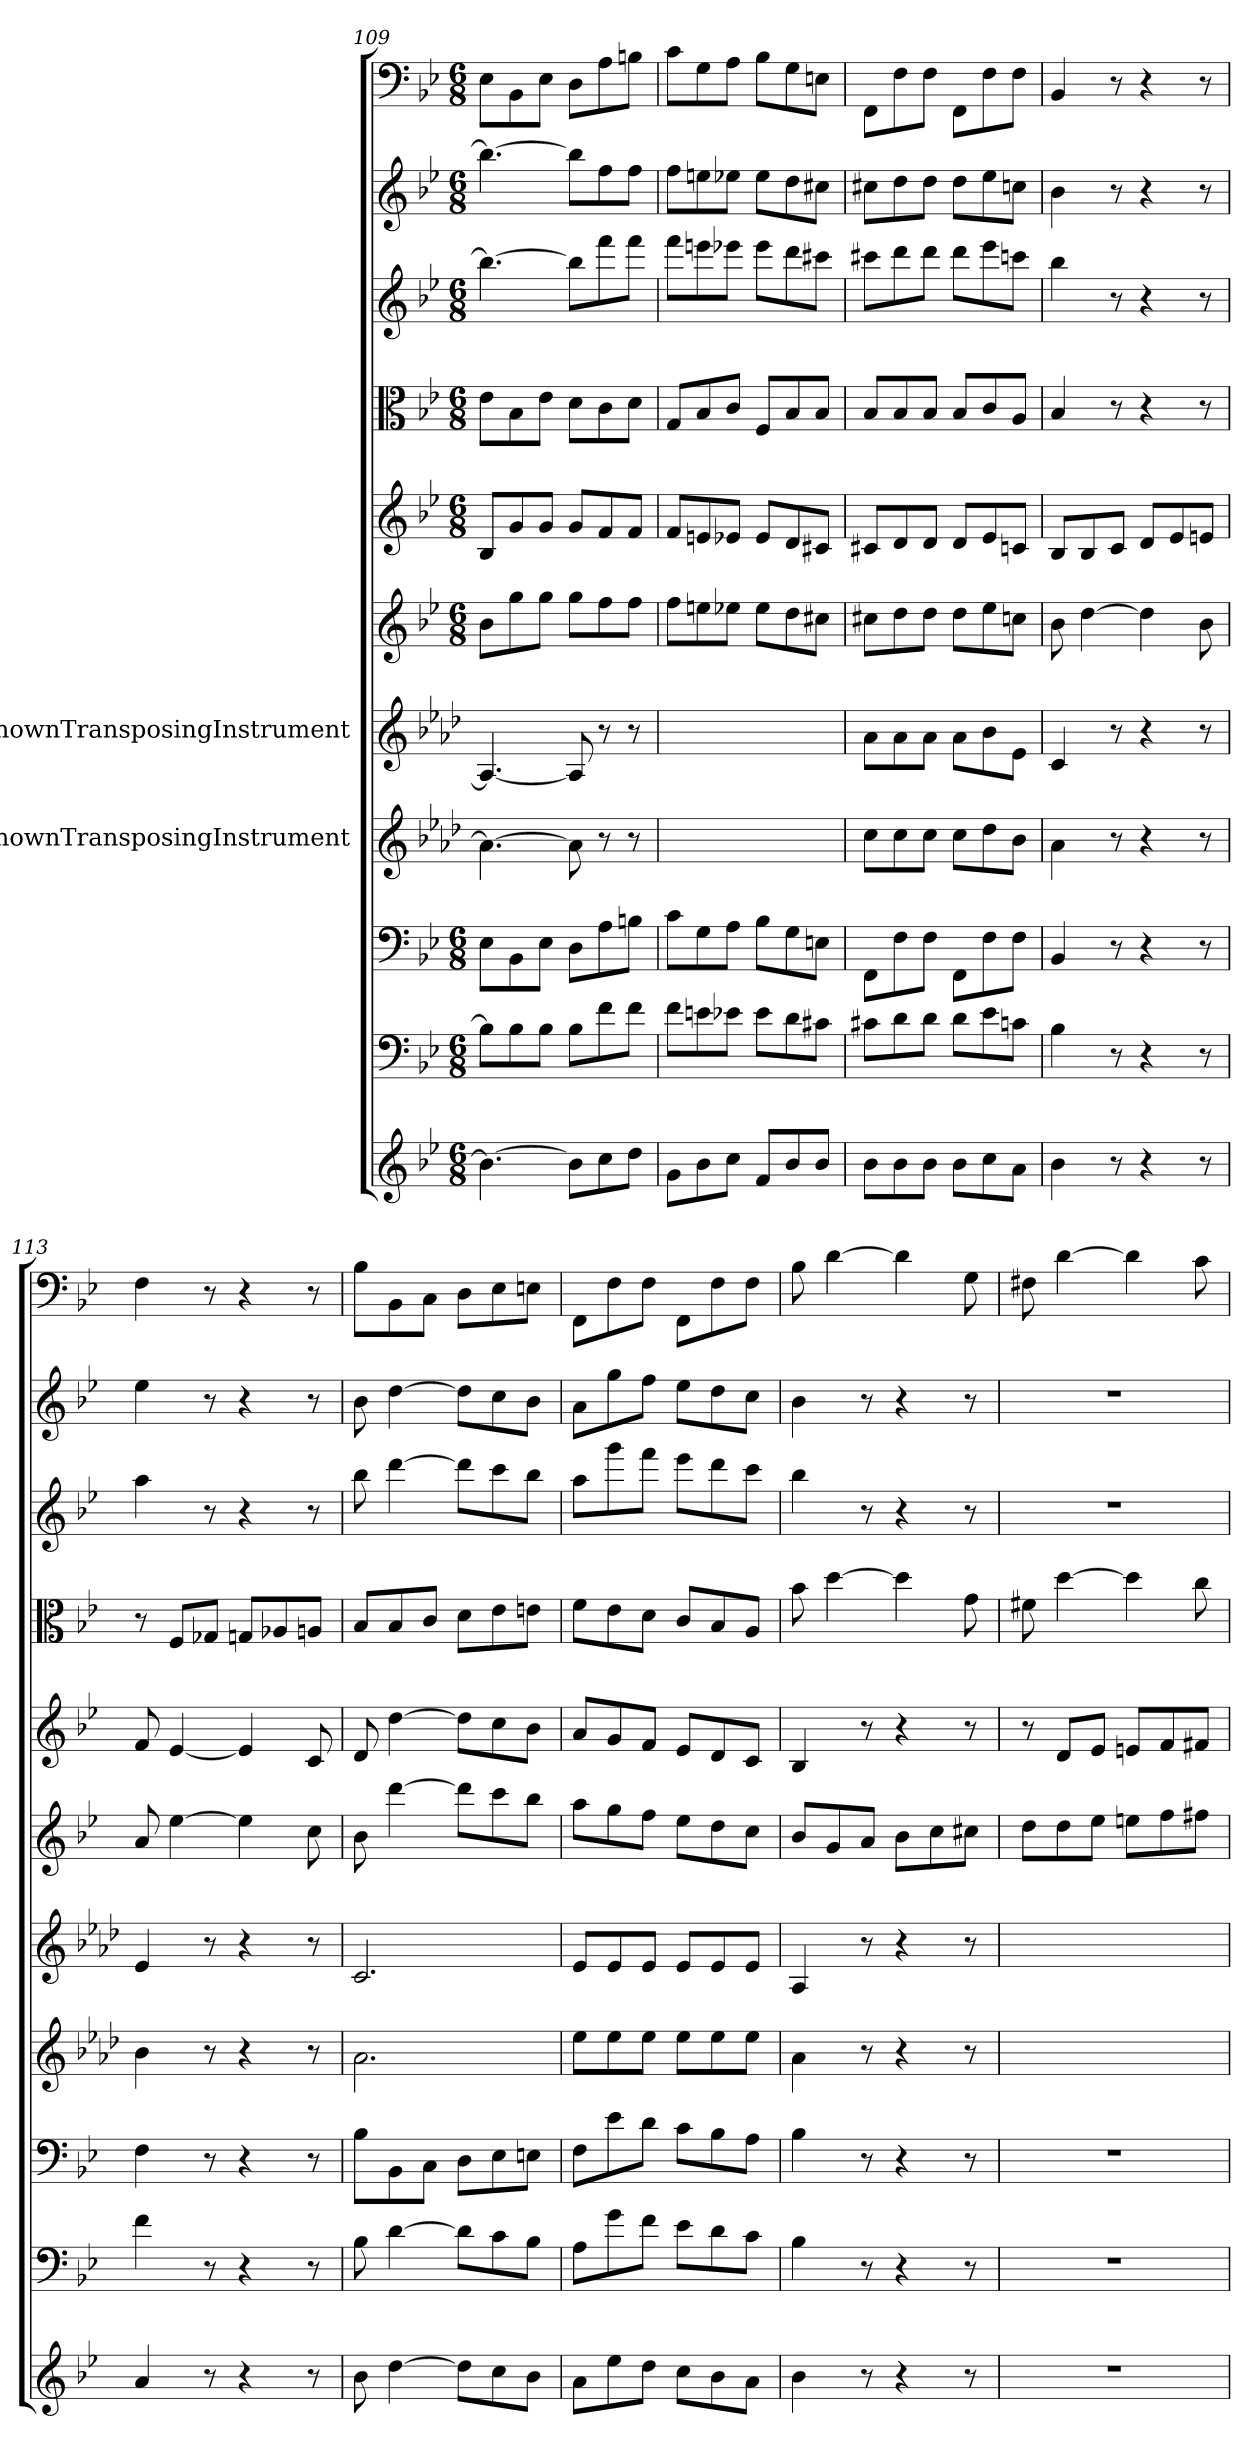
**kern	**kern	**kern	**kern	**kern	**kern	**kern	**kern	**kern	**kern	**kern
*part11	*part10	*part9	*part8	*part7	*part6	*part5	*part4	*part3	*part2	*part1
*staff11	*staff10	*staff9	*staff8	*staff7	*staff6	*staff5	*staff4	*staff3	*staff2	*staff1
*	*	*	*I"UnknownTransposingInstrument	*I"UnknownTransposingInstrument	*	*	*	*	*	*
*clefG2	*clefF4	*clefF4	*clefG2	*clefG2	*clefG2	*clefG2	*clefC3	*clefG2	*clefG2	*clefF4
*	*	*	*ITrd-1c-2	*ITrd-1c-2	*	*	*	*	*	*
*k[b-e-]	*k[b-e-]	*k[b-e-]	*k[b-e-]	*k[b-e-]	*k[b-e-]	*k[b-e-]	*k[b-e-]	*k[b-e-]	*k[b-e-]	*k[b-e-]
*B-:	*B-:	*B-:	*	*	*B-:	*B-:	*B-:	*B-:	*B-:	*B-:
*M6/8	*M6/8	*M6/8	*	*	*M6/8	*M6/8	*M6/8	*M6/8	*M6/8	*M6/8
=109	=109	=109	=109	=109	=109	=109	=109	=109	=109	=109
4.b-\_	8B-\L]	8E-\L	4.b-\_	4.B-/_	8b-\L	8B-/L	8e-\L	4.bb-\_	4.bb-\_	8E-\L
.	8B-\	8BB-\	.	.	8gg\	8g/	8B-\	.	.	8BB-\
.	8B-\J	8E-\J	.	.	8gg\J	8g/J	8e-\J	.	.	8E-\J
8b-\L]	8B-\L	8D\L	8b-\]	8B-/]	8gg\L	8g/L	8d\L	8bb-\L]	8bb-\L]	8D\L
8cc\	8f\	8A\	8r	8r	8ff\	8f/	8c\	8fff\	8ff\	8A\
8dd\J	8f\J	8Bn\J	8r	8r	8ff\J	8f/J	8d\J	8fff\J	8ff\J	8Bn\J
=110	=110	=110	=110	=110	=110	=110	=110	=110	=110	=110
8g\L	8f\L	8c\L	2.r	2.r	8ff\L	8f/L	8G/L	8fff\L	8ff\L	8c\L
8b-\	8en\	8G\	.	.	8een\	8en/	8B-/	8eeen\	8een\	8G\
8cc\J	8e-X\J	8A\J	.	.	8ee-X\J	8e-X/J	8c/J	8eee-X\J	8ee-X\J	8A\J
8f/L	8e-\L	8B-\L	.	.	8ee-\L	8e-/L	8F/L	8eee-\L	8ee-\L	8B-\L
8b-/	8d\	8G\	.	.	8dd\	8d/	8B-/	8ddd\	8dd\	8G\
8b-/J	8c#X\J	8En\J	.	.	8cc#X\J	8c#X/J	8B-/J	8ccc#X\J	8cc#X\J	8En\J
=111	=111	=111	=111	=111	=111	=111	=111	=111	=111	=111
8b-\L	8c#X\L	8FF\L	8dd\L	8b-\L	8cc#X\L	8c#X/L	8B-/L	8ccc#X\L	8cc#X\L	8FF\L
8b-\	8d\	8F\	8dd\	8b-\	8dd\	8d/	8B-/	8ddd\	8dd\	8F\
8b-\J	8d\J	8F\J	8dd\J	8b-\J	8dd\J	8d/J	8B-/J	8ddd\J	8dd\J	8F\J
8b-\L	8d\L	8FF\L	8dd\L	8b-\L	8dd\L	8d/L	8B-/L	8ddd\L	8dd\L	8FF\L
8cc\	8e-\	8F\	8ee-\	8cc\	8ee-\	8e-/	8c/	8eee-\	8ee-\	8F\
8a\J	8cn\J	8F\J	8cc\J	8f\J	8ccn\J	8cn/J	8A/J	8cccn\J	8ccn\J	8F\J
=112	=112	=112	=112	=112	=112	=112	=112	=112	=112	=112
4b-\	4B-\	4BB-/	4b-\	4d/	8b-\	8B-/L	4B-/	4bb-\	4b-\	4BB-/
.	.	.	.	.	[4dd\	8B-/	.	.	.	.
8r	8r	8r	8r	8r	.	8c/J	8r	8r	8r	8r
4r	4r	4r	4r	4r	4dd\]	8d/L	4r	4r	4r	4r
.	.	.	.	.	.	8e-/	.	.	.	.
8r	8r	8r	8r	8r	8b-\	8en/J	8r	8r	8r	8r
=113	=113	=113	=113	=113	=113	=113	=113	=113	=113	=113
4a/	4f\	4F\	4cc\	4f/	8a/	8f/	8r	4aa\	4ee-\	4F\
.	.	.	.	.	[4ee-\	[4e-/	8F/L	.	.	.
8r	8r	8r	8r	8r	.	.	8G-X/J	8r	8r	8r
4r	4r	4r	4r	4r	4ee-\]	4e-/]	8Gn/L	4r	4r	4r
.	.	.	.	.	.	.	8A-X/	.	.	.
8r	8r	8r	8r	8r	8cc\	8c/	8An/J	8r	8r	8r
=114	=114	=114	=114	=114	=114	=114	=114	=114	=114	=114
8b-\	8B-\	8B-\L	2.b-\	2.d/	8b-\	8d/	8B-/L	8bb-\	8b-\	8B-\L
[4dd\	[4d\	8BB-\	.	.	[4ddd\	[4dd\	8B-/	[4ddd\	[4dd\	8BB-\
.	.	8C\J	.	.	.	.	8c/J	.	.	8C\J
8dd\L]	8d\L]	8D\L	.	.	8ddd\L]	8dd\L]	8d\L	8ddd\L]	8dd\L]	8D\L
8cc\	8c\	8E-\	.	.	8ccc\	8cc\	8e-\	8ccc\	8cc\	8E-\
8b-\J	8B-\J	8En\J	.	.	8bb-\J	8b-\J	8en\J	8bb-\J	8b-\J	8En\J
=115	=115	=115	=115	=115	=115	=115	=115	=115	=115	=115
8a\L	8A\L	8F\L	8ff\L	8f/L	8aa\L	8a/L	8f\L	8aa\L	8a\L	8FF\L
8ee-\	8g\	8e-\	8ff\	8f/	8gg\	8g/	8e-\	8ggg\	8gg\	8F\
8dd\J	8f\J	8d\J	8ff\J	8f/J	8ff\J	8f/J	8d\J	8fff\J	8ff\J	8F\J
8cc\L	8e-\L	8c\L	8ff\L	8f/L	8ee-\L	8e-/L	8c/L	8eee-\L	8ee-\L	8FF\L
8b-\	8d\	8B-\	8ff\	8f/	8dd\	8d/	8B-/	8ddd\	8dd\	8F\
8a\J	8c\J	8A\J	8ff\J	8f/J	8cc\J	8c/J	8A/J	8ccc\J	8cc\J	8F\J
=116	=116	=116	=116	=116	=116	=116	=116	=116	=116	=116
4b-\	4B-\	4B-\	4b-\	4B-/	8b-/L	4B-/	8b-\	4bb-\	4b-\	8B-\
.	.	.	.	.	8g/	.	[4dd\	.	.	[4d\
8r	8r	8r	8r	8r	8a/J	8r	.	8r	8r	.
4r	4r	4r	4r	4r	8b-\L	4r	4dd\]	4r	4r	4d\]
.	.	.	.	.	8cc\	.	.	.	.	.
8r	8r	8r	8r	8r	8cc#X\J	8r	8g\	8r	8r	8G\
=117	=117	=117	=117	=117	=117	=117	=117	=117	=117	=117
2.r	2.r	2.r	2.r	2.r	8dd\L	8r	8f#X\	2.r	2.r	8F#X\
.	.	.	.	.	8dd\	8d/L	[4dd\	.	.	[4d\
.	.	.	.	.	8ee-\J	8e-/J	.	.	.	.
.	.	.	.	.	8een\L	8en/L	4dd\]	.	.	4d\]
.	.	.	.	.	8ff\	8f/	.	.	.	.
.	.	.	.	.	8ff#X\J	8f#X/J	8cc\	.	.	8c\
=	=	=	=	=	=	=	=	=	=	=
*-	*-	*-	*-	*-	*-	*-	*-	*-	*-	*-
